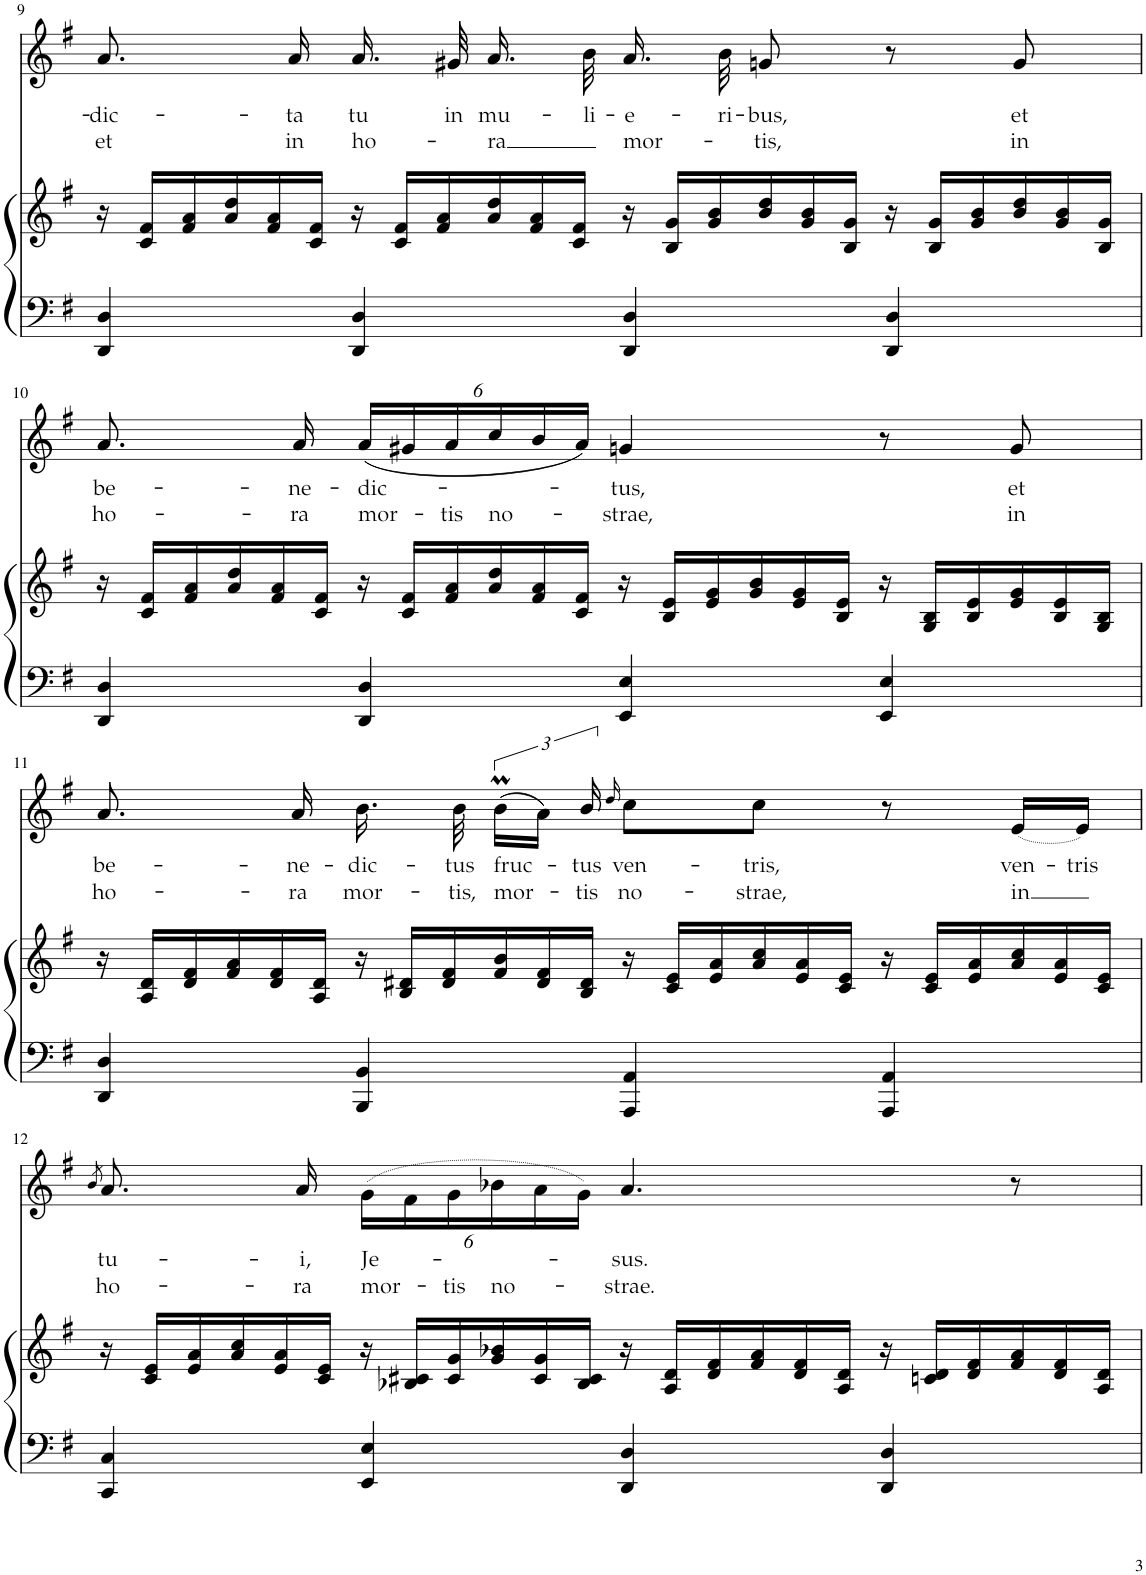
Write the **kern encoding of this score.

**kern	**kern	**kern	**text	**text
*part2	*part2	*part1	*part1	*part1
*staff3	*staff2	*staff1	*staff1	*staff1
*I"Piano	*	*I"Voice	*	*
*I'Pno	*	*	*	*
!!LO:PB:g=z
*clefF4	*clefG2	*clefG2	*	*
*k[f#]	*k[f#]	*k[f#]	*	*
*M4/4	*M4/4	*M4/4	*	*
*	*Xtuplet	*	*	*
=9	=9	=9	=9	=9
!	!	!	!LO:LY:b	!LO:LY:b
4DD/ 4D/	24r	8.a/	-dic-	et
.	24c/ 24f#/LL	.	.	.
.	24f#/ 24a/	.	.	.
.	24a/ 24dd/	.	.	.
.	24f#/ 24a/	.	.	.
!	!	!	!LO:LY:b	!LO:LY:b
.	.	16a/	-ta	in
.	24c/ 24f#/JJ	.	.	.
!	!	!	!LO:LY:b	!LO:LY:b
4DD/ 4D/	24r	16.a/	tu	ho-
.	24c/ 24f#/LL	.	.	.
.	24f#/ 24a/	.	.	.
!	!	!	!LO:LY:b	!
.	.	32g#X/	in	.
!	!	!	!LO:LY:b	!LO:LY:b
.	24a/ 24dd/	16.a/	mu-	-ra
.	24f#/ 24a/	.	.	.
.	24c/ 24f#/JJ	.	.	.
!	!	!	!LO:LY:b	!
.	.	32b\	-li-	.
!	!	!	!LO:LY:b	!LO:LY:b
4DD/ 4D/	24r	16.a/	-e-	mor-
.	24B/ 24g/LL	.	.	.
.	24g/ 24b/	.	.	.
!	!	!	!LO:LY:b	!
.	.	32b\	-ri-	.
!	!	!	!LO:LY:b	!LO:LY:b
.	24b/ 24dd/	8gn/	-bus,	-tis,
.	24g/ 24b/	.	.	.
.	24B/ 24g/JJ	.	.	.
4DD/ 4D/	24r	8r	.	.
.	24B/ 24g/LL	.	.	.
.	24g/ 24b/	.	.	.
!	!	!	!LO:LY:b	!LO:LY:b
.	24b/ 24dd/	8g/	et	in
.	24g/ 24b/	.	.	.
.	24B/ 24g/JJ	.	.	.
!!LO:LB:g=z
=10	=10	=10	=10	=10
!	!	!	!LO:LY:b	!LO:LY:b
4DD/ 4D/	24r	8.a/	be-	ho-
.	24c/ 24f#/LL	.	.	.
.	24f#/ 24a/	.	.	.
.	24a/ 24dd/	.	.	.
.	24f#/ 24a/	.	.	.
!	!	!	!LO:LY:b	!LO:LY:b
.	.	16a/	-ne-	-ra
.	24c/ 24f#/JJ	.	.	.
*	*	*Xbrackettup	*	*
!	!	!	!LO:LY:b	!LO:LY:b
4DD/ 4D/	24r	(24a/LL	-dic-	mor-
.	24c/ 24f#/LL	24g#X/	.	.
!	!	!	!	!LO:LY:b
.	24f#/ 24a/	24a/	.	-tis
!	!	!	!	!LO:LY:b
.	24a/ 24dd/	24cc/	.	no-
.	24f#/ 24a/	24b/	.	.
.	24c/ 24f#/JJ	24a/JJ)	.	.
!	!	!	!LO:LY:b	!LO:LY:b
4EE/ 4E/	24r	4gn/	-tus,	-strae,
.	24B/ 24e/LL	.	.	.
.	24e/ 24g/	.	.	.
.	24g/ 24b/	.	.	.
.	24e/ 24g/	.	.	.
.	24B/ 24e/JJ	.	.	.
4EE/ 4E/	24r	8r	.	.
.	24G/ 24B/LL	.	.	.
.	24B/ 24e/	.	.	.
!	!	!	!LO:LY:b	!LO:LY:b
.	24e/ 24g/	8g/	et	in
.	24B/ 24e/	.	.	.
.	24G/ 24B/JJ	.	.	.
!!LO:LB:g=z
=11	=11	=11	=11	=11
!	!	!	!LO:LY:b	!LO:LY:b
4DD/ 4D/	24r	8.a/	be-	ho-
.	24A/ 24d/LL	.	.	.
.	24d/ 24f#/	.	.	.
.	24f#/ 24a/	.	.	.
.	24d/ 24f#/	.	.	.
!	!	!	!LO:LY:b	!LO:LY:b
.	.	16a/	-ne-	-ra
.	24A/ 24d/JJ	.	.	.
!	!	!	!LO:LY:b	!LO:LY:b
4BBB/ 4BB/	24r	16.b\	-dic-	mor-
.	24B/ 24d#X/LL	.	.	.
.	24d#/ 24f#/	.	.	.
!	!	!	!LO:LY:b	!LO:LY:b
.	.	32b\	-tus	-tis,
*	*	*brackettup	*	*
!	!	!	!LO:LY:b	!LO:LY:b
.	24f#/ 24b/	(24bm\LL	fruc-	mor-
.	24d#/ 24f#/	24a\JJ)	.	.
!	!	!	!LO:LY:b	!LO:LY:b
.	24B/ 24d#/JJ	24b/	-tus	-tis
.	.	16qdd/	.	.
!	!	!	!LO:LY:b	!LO:LY:b
4AAA/ 4AA/	24r	8cc\L	ven-	no-
.	24c/ 24e/LL	.	.	.
.	24e/ 24a/	.	.	.
!	!	!	!LO:LY:b	!LO:LY:b
.	24a/ 24cc/	8cc\J	-tris,	-strae,
.	24e/ 24a/	.	.	.
.	24c/ 24e/JJ	.	.	.
4AAA/ 4AA/	24r	8r	.	.
.	24c/ 24e/LL	.	.	.
.	24e/ 24a/	.	.	.
!	!	!LO:T:dot	!LO:LY:b	!LO:LY:b
.	24a/ 24cc/	[16e/LL	ven-	in
.	24e/ 24a/	.	.	.
!	!	!	!LO:LY:b	!
.	.	16e/JJ]	-tris	.
.	24c/ 24e/JJ	.	.	.
!!LO:LB:g=z
=12	=12	=12	=12	=12
.	.	8qb/	.	.
!	!	!	!LO:LY:b	!LO:LY:b
4CC/ 4C/	24r	8.a/	tu-	ho-
.	24c/ 24e/LL	.	.	.
.	24e/ 24a/	.	.	.
.	24a/ 24cc/	.	.	.
.	24e/ 24a/	.	.	.
!	!	!	!LO:LY:b	!LO:LY:b
.	.	16a/	-i,	-ra
.	24c/ 24e/JJ	.	.	.
*	*	*Xbrackettup	*	*
!	!	!	!LO:LY:b	!LO:LY:b
4EE/ 4E/	24r	(24g\LL	Je-	mor-
.	24B-X/ 24c#X/LL	24f#\	.	.
!	!	!	!	!LO:LY:b
.	24c#/ 24g/	24g\	.	-tis
!	!	!	!	!LO:LY:b
.	24g/ 24b-X/	24b-X\	.	no-
.	24c#/ 24g/	24a\	.	.
.	24B-/ 24c#/JJ	24g\JJ)	.	.
!	!	!	!LO:LY:b	!LO:LY:b
4DD/ 4D/	24r	4.a/	-sus.	-strae.
.	24A/ 24d/LL	.	.	.
.	24d/ 24f#/	.	.	.
.	24f#/ 24a/	.	.	.
.	24d/ 24f#/	.	.	.
.	24A/ 24d/JJ	.	.	.
4DD/ 4D/	24r	.	.	.
.	24cn/ 24d/LL	.	.	.
.	24d/ 24f#/	.	.	.
.	24f#/ 24a/	8r	.	.
.	24d/ 24f#/	.	.	.
.	24A/ 24d/JJ	.	.	.
=	=	=	=	=
*-	*-	*-	*-	*-
